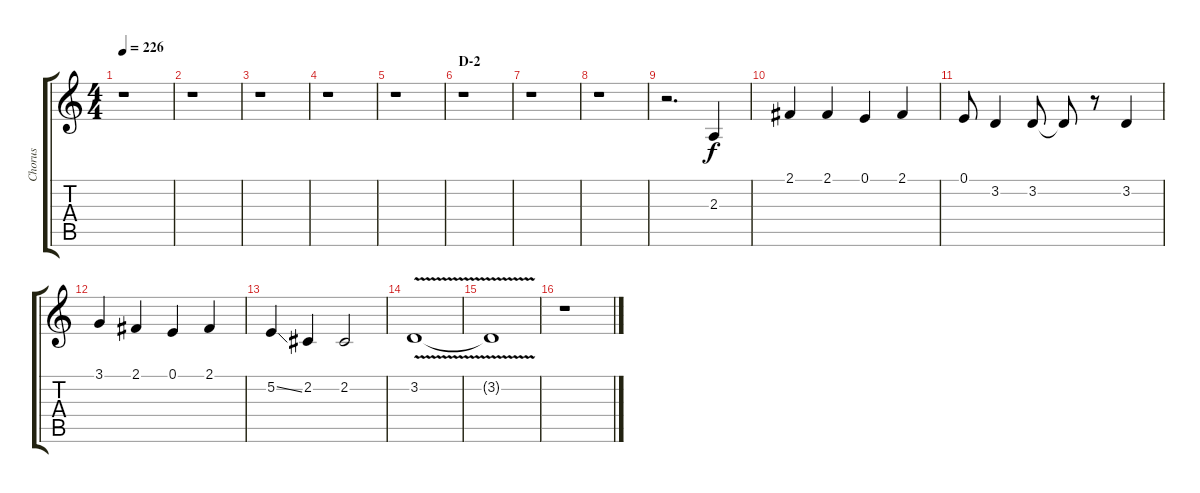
\track ("Chorus" "Chorus") {instrument altosax}
\staff {score tabs}
\tuning (E4 B3 G3 D3 A2 E2) {hide}
\ts (4 4)
\tempo 226
\clef g2
\ks c
r.1{dy f} |
r.1 |
r.1 |
r.1 |
r.1 |
\section ("" "D-2")
r.1 |
r.1 |
r.1 |
r.2{d} 2.3.4 |
2.1.4 2.1.4 0.1.4 2.1.4 |
0.1.8 3.2.4 3.2.8 3.2{t}.8 r.8 3.2.4 |
3.1.4 2.1.4 0.1.4 2.1.4 |
5.2{ss}.4 2.2.4 2.2.2 |
3.2{v}.1 |
3.2{t}.1 |
r.1
